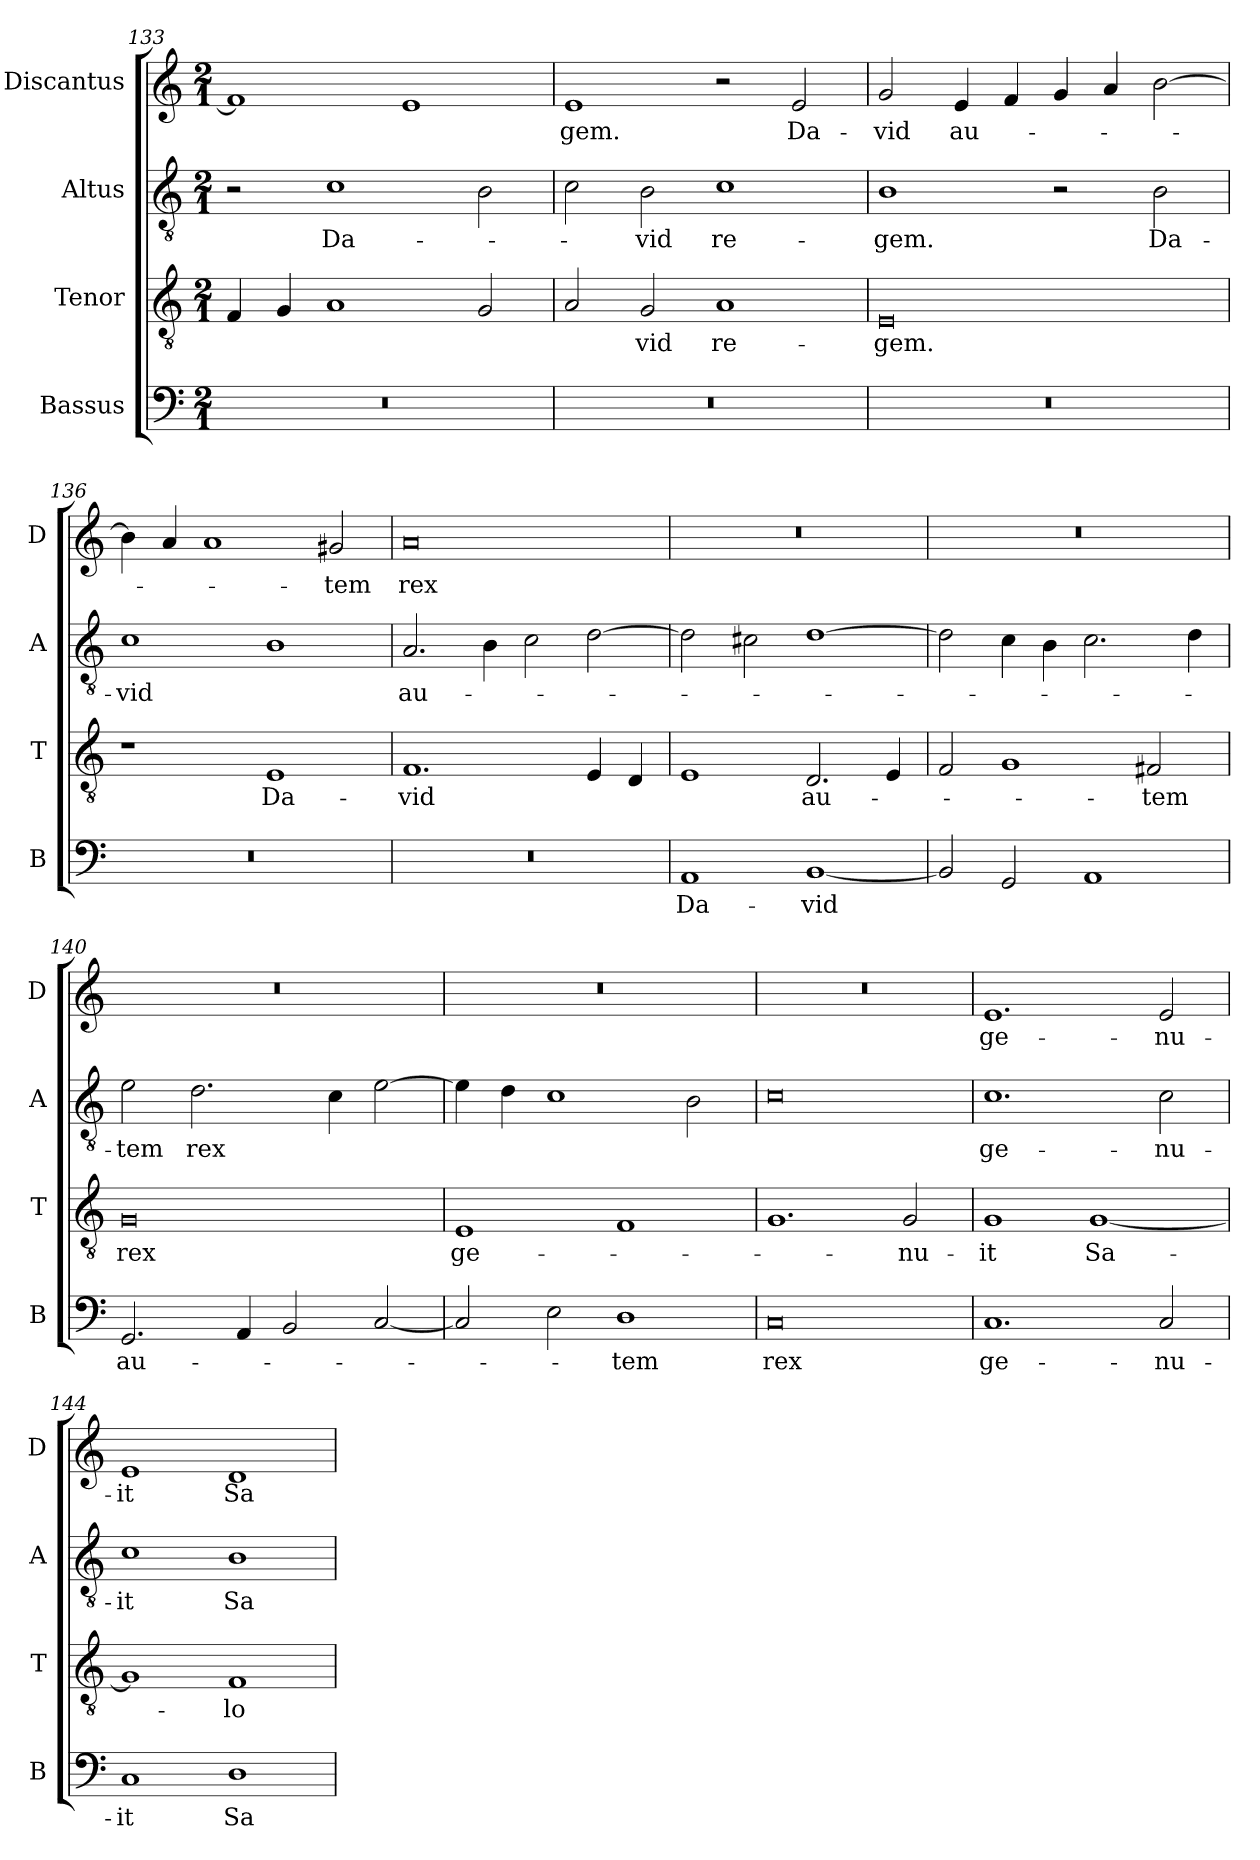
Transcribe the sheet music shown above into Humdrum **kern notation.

**kern	**text	**kern	**text	**kern	**text	**kern	**text
*part4	*part4	*part3	*part3	*part2	*part2	*part1	*part1
*staff4	*staff4	*staff3	*staff3	*staff2	*staff2	*staff1	*staff1
*I"Bassus	*	*I"Tenor	*	*I"Altus	*	*I"Discantus	*
*I'B	*	*I'T	*	*I'A	*	*I'D	*
*clefF4	*	*clefGv2	*	*clefGv2	*	*clefG2	*
*k[]	*	*k[]	*	*k[]	*	*k[]	*
*M2/1	*	*M2/1	*	*M2/1	*	*M2/1	*
=133	=133	=133	=133	=133	=133	=133	=133
0r	.	4F/	.	2r	.	1f]	.
.	.	4G/	.	.	.	.	.
.	.	1A	.	1c	Da-	.	.
.	.	.	.	.	.	1e	.
.	.	2G/	.	2B\	.	.	.
=134	=134	=134	=134	=134	=134	=134	=134
0r	.	2A/	.	2c\	.	1e	-gem.
.	.	2G/	-vid	2B\	-vid	.	.
.	.	1A	re-	1c	re-	2r	.
.	.	.	.	.	.	2e/	Da-
=135	=135	=135	=135	=135	=135	=135	=135
0r	.	0E	-gem.	1B	-gem.	2g/	-vid
.	.	.	.	.	.	4e/	au-
.	.	.	.	.	.	4f/	.
.	.	.	.	2r	.	4g/	.
.	.	.	.	.	.	4a/	.
.	.	.	.	2B\	Da-	[2b\	.
=136	=136	=136	=136	=136	=136	=136	=136
0r	.	1r	.	1c	-vid	4b\]	.
.	.	.	.	.	.	4a/	.
.	.	.	.	.	.	1a	.
.	.	1E	Da-	1B	.	.	.
.	.	.	.	.	.	2g#X/	-tem
=137	=137	=137	=137	=137	=137	=137	=137
0r	.	1.F	-vid	2.A/	au-	0a	rex
.	.	.	.	4B\	.	.	.
.	.	.	.	2c\	.	.	.
.	.	4E/	.	[2d\	.	.	.
.	.	4D/	.	.	.	.	.
=138	=138	=138	=138	=138	=138	=138	=138
1AA	Da-	1E	.	2d\]	.	0r	.
.	.	.	.	2c#X\	.	.	.
[1BB	-vid	2.D/	au-	[1d	.	.	.
.	.	4E/	.	.	.	.	.
=139	=139	=139	=139	=139	=139	=139	=139
2BB/]	.	2F/	.	2d\]	.	0r	.
2GG/	.	1G	.	4c\	.	.	.
.	.	.	.	4B\	.	.	.
1AA	.	.	.	2.c\	.	.	.
.	.	2F#X/	-tem	.	.	.	.
.	.	.	.	4d\	.	.	.
=140	=140	=140	=140	=140	=140	=140	=140
2.GG/	au-	0G	rex	2e\	-tem	0r	.
.	.	.	.	2.d\	rex	.	.
4AA/	.	.	.	.	.	.	.
2BB/	.	.	.	.	.	.	.
.	.	.	.	4c\	.	.	.
[2C/	.	.	.	[2e\	.	.	.
=141	=141	=141	=141	=141	=141	=141	=141
2C/]	.	1E	ge-	4e\]	.	0r	.
.	.	.	.	4d\	.	.	.
2E\	.	.	.	1c	.	.	.
1D	-tem	1F	.	.	.	.	.
.	.	.	.	2B\	.	.	.
=142	=142	=142	=142	=142	=142	=142	=142
0C	rex	1.G	.	0c	.	0r	.
.	.	2G/	-nu-	.	.	.	.
=143	=143	=143	=143	=143	=143	=143	=143
1.C	ge-	1G	-it	1.c	ge-	1.e	ge-
.	.	[1G	Sa-	.	.	.	.
2C/	-nu-	.	.	2c\	-nu-	2e/	-nu-
=144	=144	=144	=144	=144	=144	=144	=144
1C	-it	1G]	.	1c	-it	1e	-it
1D	Sa-	1F	-lo-	1B	Sa-	1d	Sa-
=	=	=	=	=	=	=	=
*-	*-	*-	*-	*-	*-	*-	*-
